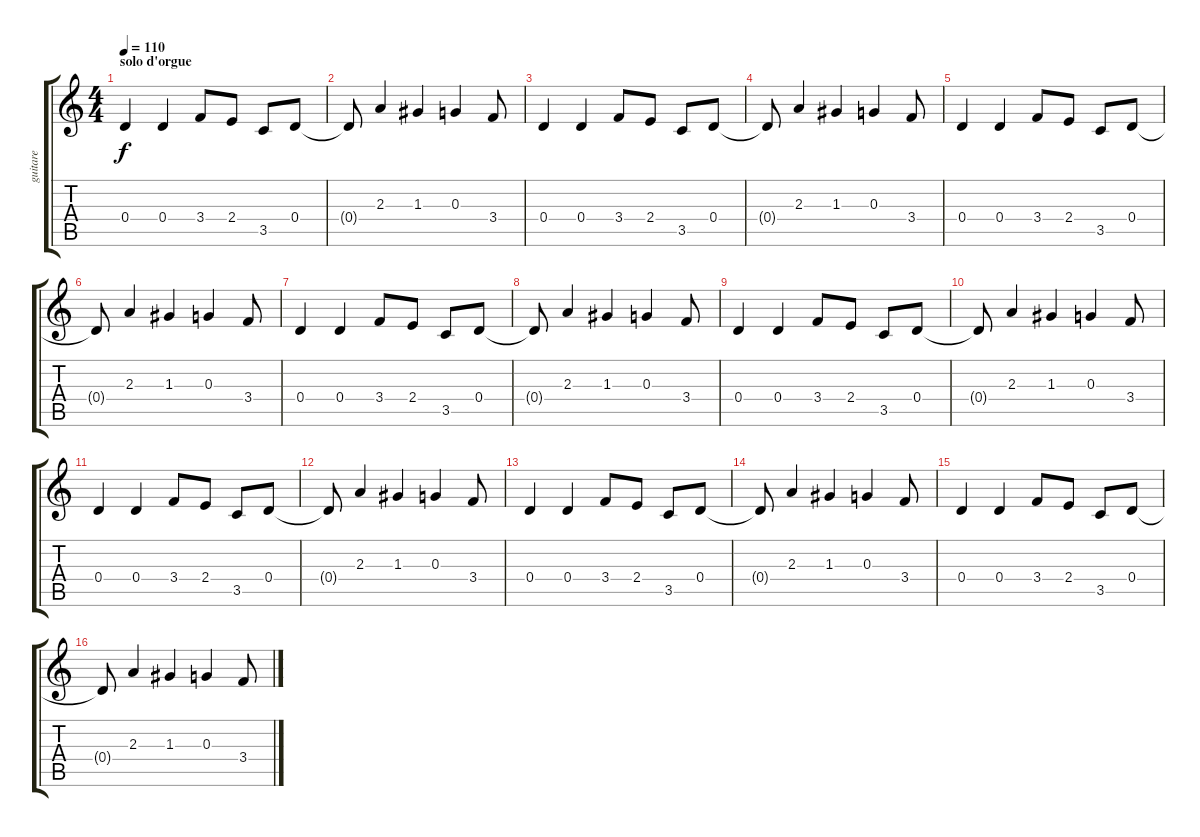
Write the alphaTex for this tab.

\track ("guitare" "guitare") {instrument distortionguitar}
\staff {score tabs}
\tuning (E4 B3 G3 D3 A2 E2) {hide}
\ts (4 4)
\section ("" "solo d'orgue")
\tempo 110
\clef g2
\ks c
0.4.4{dy f} 0.4.4 3.4.8 2.4.8 3.5.8 0.4.8 |
0.4{t}.8 2.3.4 1.3.4 0.3.4 3.4.8 |
0.4.4 0.4.4 3.4.8 2.4.8 3.5.8 0.4.8 |
0.4{t}.8 2.3.4 1.3.4 0.3.4 3.4.8 |
0.4.4 0.4.4 3.4.8 2.4.8 3.5.8 0.4.8 |
0.4{t}.8 2.3.4 1.3.4 0.3.4 3.4.8 |
0.4.4 0.4.4 3.4.8 2.4.8 3.5.8 0.4.8 |
0.4{t}.8 2.3.4 1.3.4 0.3.4 3.4.8 |
0.4.4 0.4.4 3.4.8 2.4.8 3.5.8 0.4.8 |
0.4{t}.8 2.3.4 1.3.4 0.3.4 3.4.8 |
0.4.4 0.4.4 3.4.8 2.4.8 3.5.8 0.4.8 |
0.4{t}.8 2.3.4 1.3.4 0.3.4 3.4.8 |
0.4.4 0.4.4 3.4.8 2.4.8 3.5.8 0.4.8 |
0.4{t}.8 2.3.4 1.3.4 0.3.4 3.4.8 |
0.4.4 0.4.4 3.4.8 2.4.8 3.5.8 0.4.8 |
0.4{t}.8 2.3.4 1.3.4 0.3.4 3.4.8
